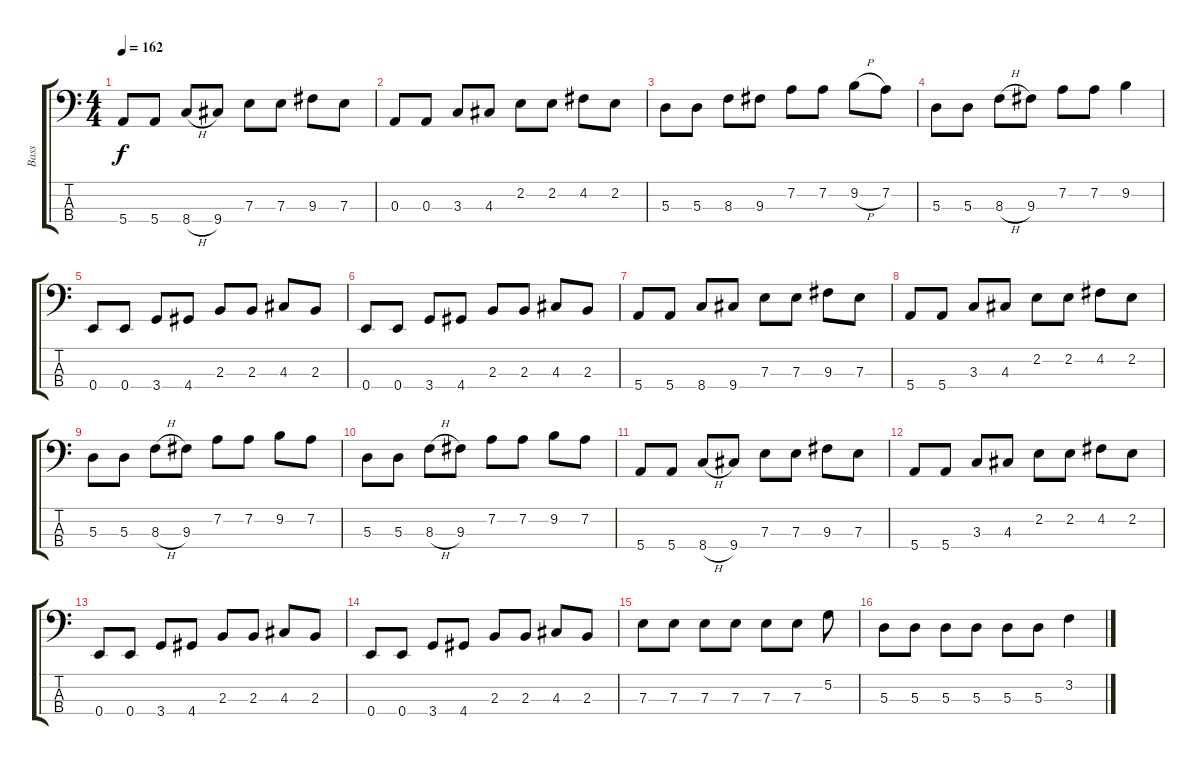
\track ("Bass" "Bass") {instrument electricbassfinger}
\staff {score tabs}
\tuning (G2 D2 A1 E1) {hide}
\ts (4 4)
\tempo 162
\clef f4
\ks c
5.4.8{dy f} 5.4.8 8.4{h}.8 9.4.8 7.3.8 7.3.8 9.3.8 7.3.8 |
0.3.8 0.3.8 3.3.8 4.3.8 2.2.8 2.2.8 4.2.8 2.2.8 |
5.3.8 5.3.8 8.3.8 9.3.8 7.2.8 7.2.8 9.2{h}.8 7.2.8 |
5.3.8 5.3.8 8.3{h}.8 9.3.8 7.2.8 7.2.8 9.2.4 |
0.4.8 0.4.8 3.4.8 4.4.8 2.3.8 2.3.8 4.3.8 2.3.8 |
0.4.8 0.4.8 3.4.8 4.4.8 2.3.8 2.3.8 4.3.8 2.3.8 |
5.4.8 5.4.8 8.4.8 9.4.8 7.3.8 7.3.8 9.3.8 7.3.8 |
5.4.8 5.4.8 3.3.8 4.3.8 2.2.8 2.2.8 4.2.8 2.2.8 |
5.3.8 5.3.8 8.3{h}.8 9.3.8 7.2.8 7.2.8 9.2.8 7.2.8 |
5.3.8 5.3.8 8.3{h}.8 9.3.8 7.2.8 7.2.8 9.2.8 7.2.8 |
5.4.8 5.4.8 8.4{h}.8 9.4.8 7.3.8 7.3.8 9.3.8 7.3.8 |
5.4.8 5.4.8 3.3.8 4.3.8 2.2.8 2.2.8 4.2.8 2.2.8 |
0.4.8 0.4.8 3.4.8 4.4.8 2.3.8 2.3.8 4.3.8 2.3.8 |
0.4.8 0.4.8 3.4.8 4.4.8 2.3.8 2.3.8 4.3.8 2.3.8 |
7.3.8 7.3.8 7.3.8 7.3.8 7.3.8 7.3.8 5.2.8 |
5.3.8 5.3.8 5.3.8 5.3.8 5.3.8 5.3.8 3.2.4
